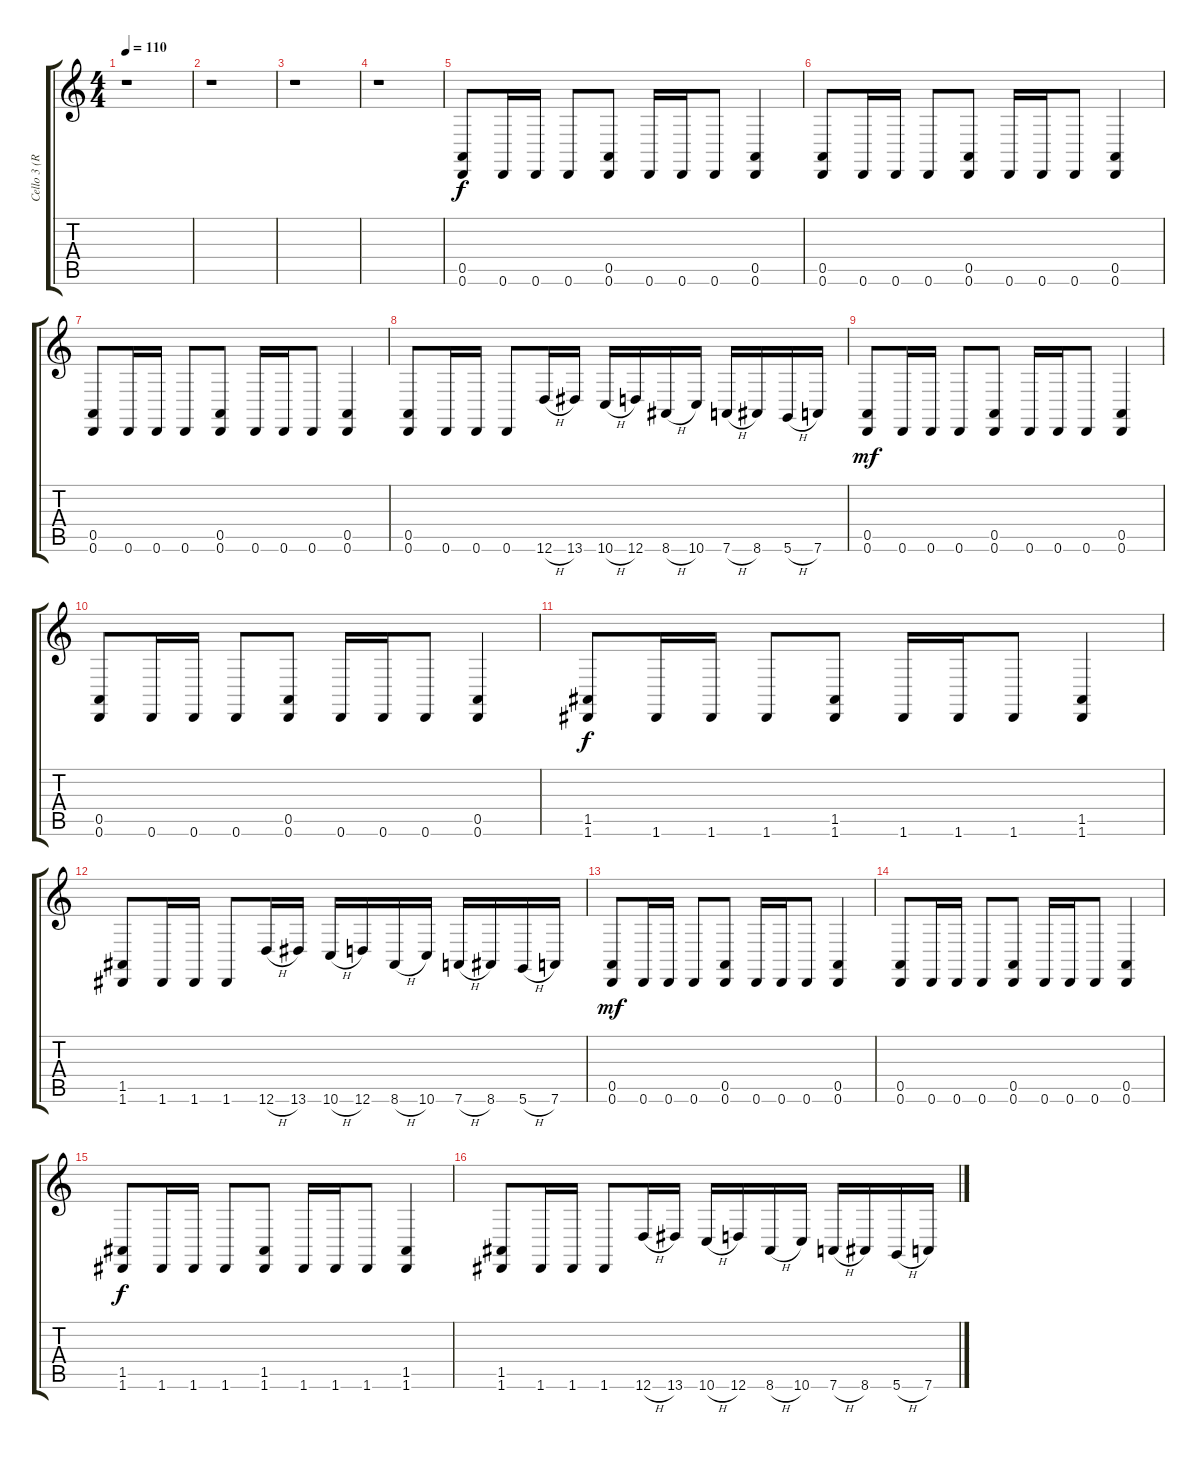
\track ("Cello 3 (Rythm Guitar)" "Cello 3 (R") {instrument stringensemble1}
\staff {score tabs}
\tuning (E4 B3 G3 D3 A2 D2) {hide}
\ts (4 4)
\tempo 110
\clef g2
\ks c
r.1{dy f instrument stringensemble1} |
r.1 |
r.1 |
r.1 |
(0.5 0.6).8{instrument stringensemble1} 0.6.16 0.6.16 0.6.8 (0.5 0.6).8 0.6.16 0.6.16 0.6.8 (0.5 0.6).4 |
(0.5 0.6).8 0.6.16 0.6.16 0.6.8 (0.5 0.6).8 0.6.16 0.6.16 0.6.8 (0.5 0.6).4 |
(0.5 0.6).8 0.6.16 0.6.16 0.6.8 (0.5 0.6).8 0.6.16 0.6.16 0.6.8 (0.5 0.6).4 |
(0.5 0.6).8 0.6.16 0.6.16 0.6.8 12.6{h}.16 13.6.16 10.6{h}.16 12.6.16 8.6{h}.16 10.6.16 7.6{h}.16 8.6.16 5.6{h}.16 7.6.16 |
(0.5 0.6).8{dy mf} 0.6.16 0.6.16 0.6.8 (0.5 0.6).8 0.6.16 0.6.16 0.6.8 (0.5 0.6).4 |
(0.5 0.6).8 0.6.16 0.6.16 0.6.8 (0.5 0.6).8 0.6.16 0.6.16 0.6.8 (0.5 0.6).4 |
(1.5 1.6).8{dy f} 1.6.16 1.6.16 1.6.8 (1.5 1.6).8 1.6.16 1.6.16 1.6.8 (1.5 1.6).4 |
(1.5 1.6).8 1.6.16 1.6.16 1.6.8 12.6{h}.16 13.6.16 10.6{h}.16 12.6.16 8.6{h}.16 10.6.16 7.6{h}.16 8.6.16 5.6{h}.16 7.6.16 |
(0.5 0.6).8{dy mf} 0.6.16 0.6.16 0.6.8 (0.5 0.6).8 0.6.16 0.6.16 0.6.8 (0.5 0.6).4 |
(0.5 0.6).8 0.6.16 0.6.16 0.6.8 (0.5 0.6).8 0.6.16 0.6.16 0.6.8 (0.5 0.6).4 |
(1.5 1.6).8{dy f} 1.6.16 1.6.16 1.6.8 (1.5 1.6).8 1.6.16 1.6.16 1.6.8 (1.5 1.6).4 |
(1.5 1.6).8 1.6.16 1.6.16 1.6.8 12.6{h}.16 13.6.16 10.6{h}.16 12.6.16 8.6{h}.16 10.6.16 7.6{h}.16 8.6.16 5.6{h}.16 7.6.16
